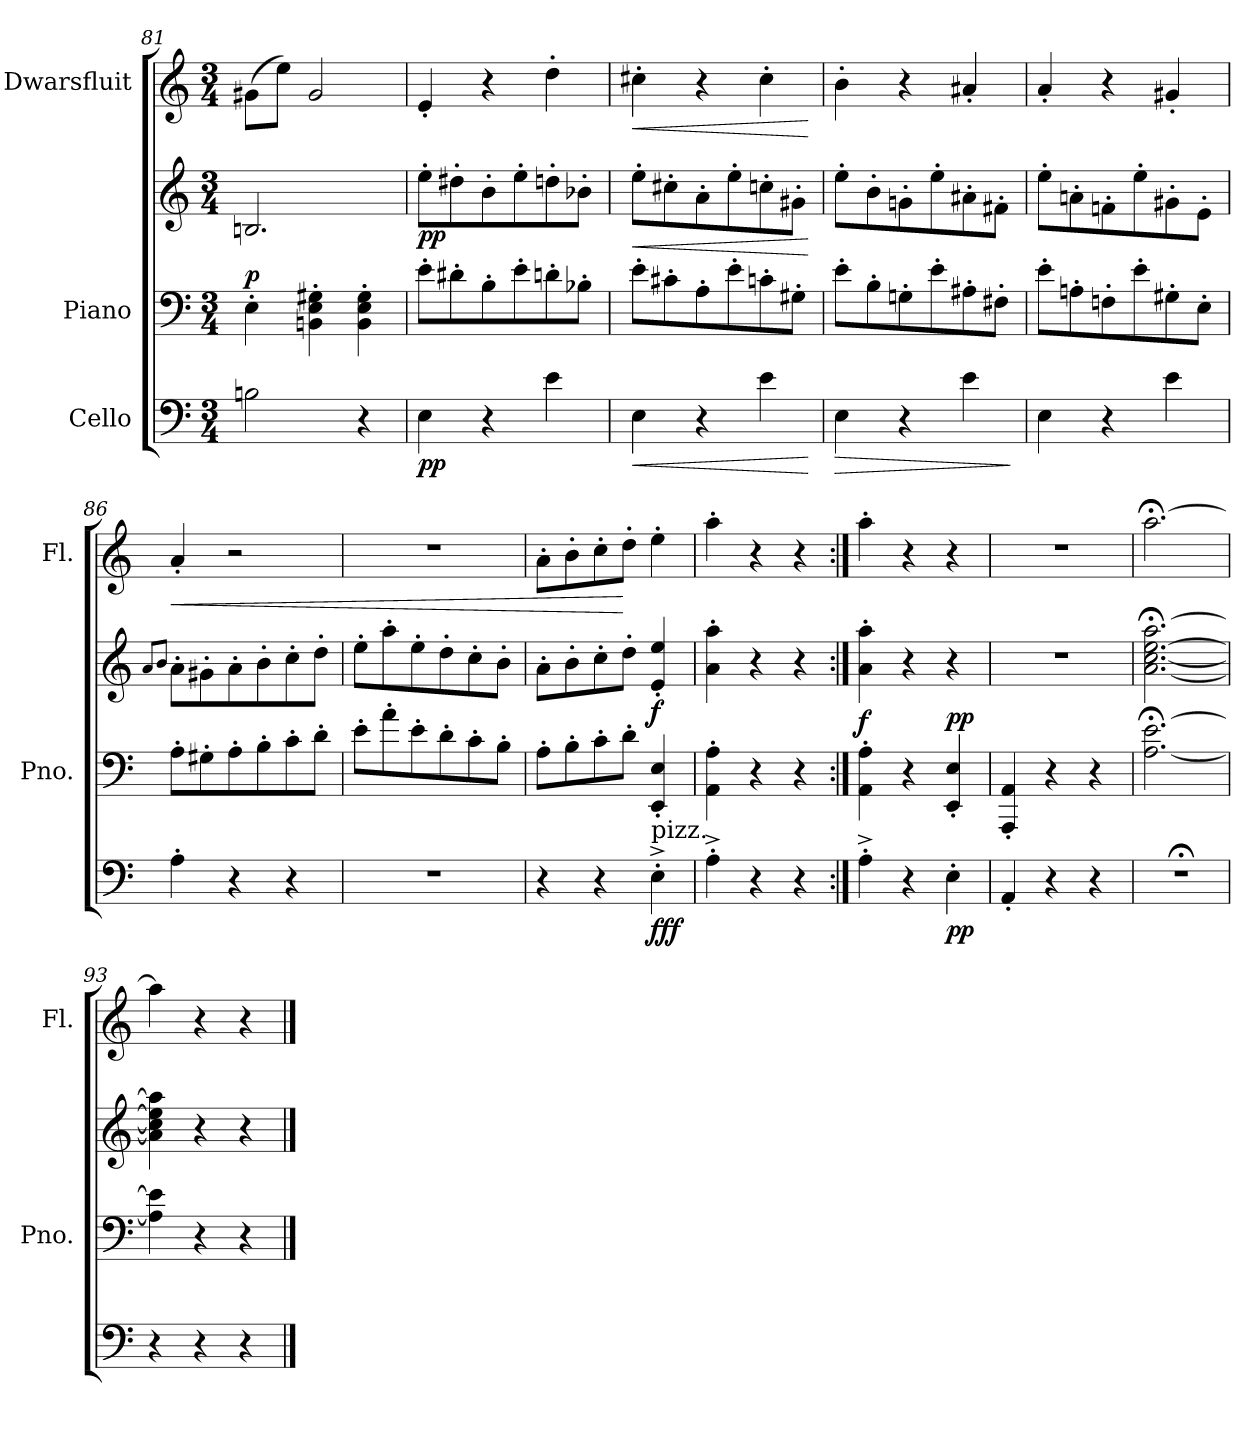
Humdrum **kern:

**kern	**dynam	**kern	**kern	**dynam	**kern	**dynam
*part3	*part3	*part2	*part2	*part2	*part1	*part1
*staff4	*staff4	*staff3	*staff2	*staff2/3	*staff1	*staff1
*I"Cello	*	*I"Piano	*	*	*I"Dwarsfluit	*
*	*	*I'Pno.	*	*	*I'Fl.	*
*clefF4	*	*clefF4	*clefG2	*	*clefG2	*
*k[]	*	*k[]	*k[]	*	*k[]	*
*M3/4	*	*M3/4	*M3/4	*	*M3/4	*
=81	=81	=81	=81	=81	=81	=81
!	!	!	!	!LO:DY:a=2	!	!
2Bn\	.	4E'\	2.Bn/	p	(>8g#X\L	.
.	.	.	.	.	8ee\J)	.
.	.	4BBn\' 4E\' 4G#X\'	.	.	2g#/	.
4r	.	4BB\' 4E\' 4G#\'	.	.	.	.
=82	=82	=82	=82	=82	=82	=82
!	!LO:DY:b	!	!	!LO:DY:b	!	!
4E\	pp	8e'\L	8ee'\L	pp	4e'/	.
.	.	8d#X'\	8dd#X'\	.	.	.
4r	.	8B'\	8b'\	.	4r	.
.	.	8e'\	8ee'\	.	.	.
4e\	.	8dn'\	8ddn'\	.	4dd'\	.
.	.	8B-X'\J	8b-X'\J	.	.	.
=83	=83	=83	=83	=83	=83	=83
!	!LO:HP:b	!	!	!LO:HP:b	!	!LO:HP:b
4E\	<	8e'\L	8ee'\L	<	4cc#X'\	<
.	.	8c#X'\	8cc#X'\	.	.	.
4r	.	8A'\	8a'\	.	4r	.
.	.	8e'\	8ee'\	.	.	.
4e\	.	8cn'\	8ccn'\	.	4cc#'\	.
.	.	8G#X'\J	8g#X'\J	.	.	.
.	[	.	.	[	.	[
=84	=84	=84	=84	=84	=84	=84
!	!LO:HP:b	!	!	!	!	!
4E\	>	8e'\L	8ee'\L	.	4b'\	.
.	.	8B'\	8b'\	.	.	.
4r	.	8Gn'\	8gn'\	.	4r	.
.	.	8e'\	8ee'\	.	.	.
4e\	.	8A#X'\	8a#X'\	.	4a#X'/	.
.	.	8F#X'\J	8f#X'\J	.	.	.
.	]	.	.	.	.	.
=85	=85	=85	=85	=85	=85	=85
4E\	.	8e'\L	8ee'\L	.	4a'/	.
.	.	8An'\	8an'\	.	.	.
4r	.	8Fn'\	8fn'\	.	4r	.
.	.	8e'\	8ee'\	.	.	.
4e\	.	8G#X'\	8g#X'\	.	4g#X'/	.
.	.	8E'\J	8e'\J	.	.	.
!!LO:LB:g=z
=86	=86	=86	=86	=86	=86	=86
.	.	.	8qa/L	.	.	.
.	.	.	8qb/J	.	.	.
!	!	!	!	!	!	!LO:HP:b
4A'\	.	8A'\L	8a'\L	.	4a'/	<
.	.	8G#X'\	8g#X'\	.	.	.
4r	.	8A'\	8a'\	.	2r	.
.	.	8B'\	8b'\	.	.	.
4r	.	8c'\	8cc'\	.	.	.
.	.	8d'\J	8dd'\J	.	.	.
=87	=87	=87	=87	=87	=87	=87
2.r	.	8e'\L	8ee'\L	.	2.r	.
.	.	8a'\	8aa'\	.	.	.
.	.	8e'\	8ee'\	.	.	.
.	.	8d'\	8dd'\	.	.	.
.	.	8c'\	8cc'\	.	.	.
.	.	8B'\J	8b'\J	.	.	.
=88	=88	=88	=88	=88	=88	=88
4r	.	8A'\L	8a'\L	.	8a'\L	.
.	.	8B'\	8b'\	.	8b'\	.
4r	.	8c'\	8cc'\	.	8cc'\	.
.	.	8d'\J	8dd'\J	.	8dd'\J	[
!LO:TX:a:t=pizz.	!	!	!	!	!	!
!	!LO:DY:b	!	!	!	!	!
!	!LO:DY:n=1:b	!	!	!	!	!
!	!LO:DY:n=2:b	!	!	!LO:DY:b	!	!
4E'^\	f f f	4EE/' 4E/'	4e/' 4ee/'	f	4ee'\	.
=89	=89	=89	=89	=89	=89	=89
4A'^\	.	4AA\' 4A\'	4a\' 4aa\'	.	4aa'\	.
4r	.	4r	4r	.	4r	.
4r	.	4r	4r	.	4r	.
=90:|!	=90:|!	=90:|!	=90:|!	=90:|!	=90:|!	=90:|!
!	!	!	!	!LO:DY:a=2	!	!
4A'^\	.	4AA\' 4A\'	4a\' 4aa\'	f	4aa'\	.
4r	.	4r	4r	.	4r	.
!	!LO:DY:b	!	!	!LO:DY:a=2	!	!
4E'\	pp	4EE/' 4E/'	4r	pp	4r	.
=91	=91	=91	=91	=91	=91	=91
4AA'/	.	4AAA/' 4AA/'	2.r	.	2.r	.
4r	.	4r	.	.	.	.
4r	.	4r	.	.	.	.
=92	=92	=92	=92	=92	=92	=92
2.r;<	.	[2.A\;< [2.e\;<	[2.a\;< [2.cc\;< [2.ee\;< [2.aa\;<	.	[2.aa;<\	.
=93	=93	=93	=93	=93	=93	=93
4r	.	4A\] 4e\]	4a\] 4cc\] 4ee\] 4aa\]	.	4aa\]	.
4r	.	4r	4r	.	4r	.
4r	.	4r	4r	.	4r	.
==	==	==	==	==	==	==
*-	*-	*-	*-	*-	*-	*-
